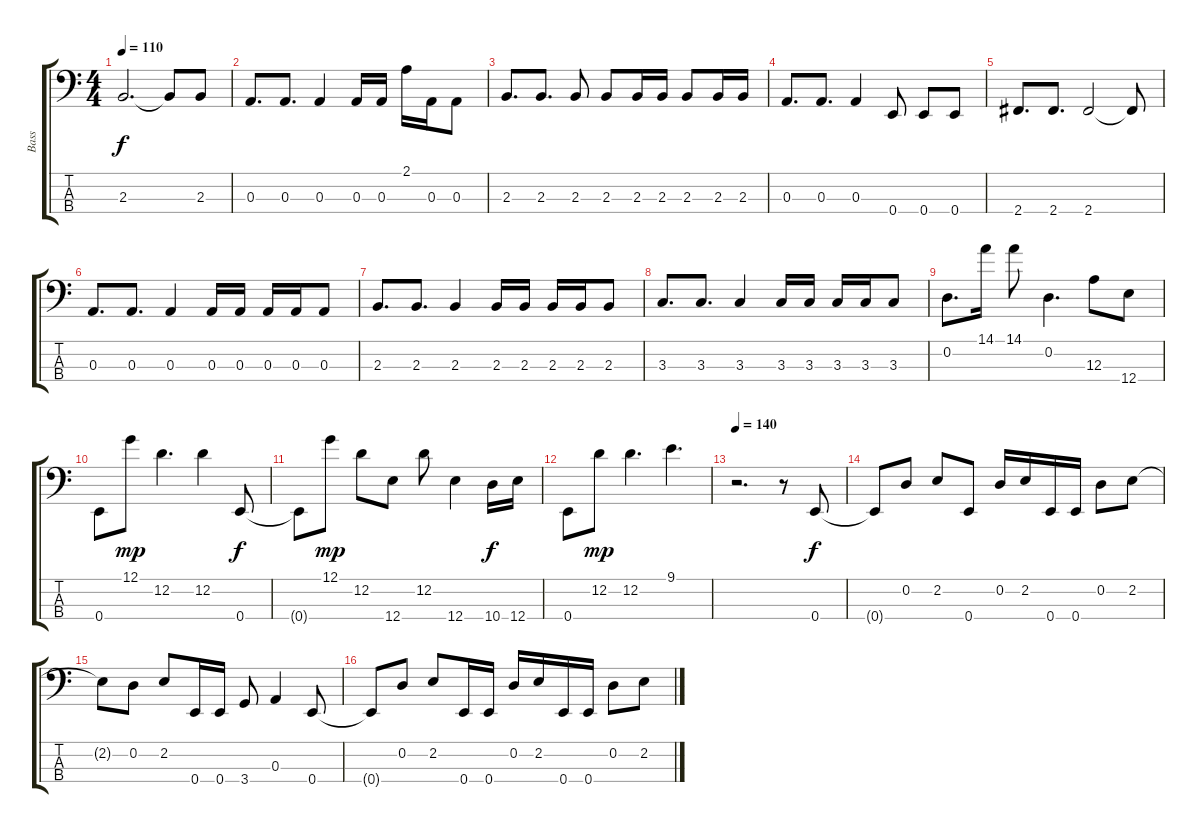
\track ("Bass" "Bass") {instrument electricbassfinger}
\staff {score tabs}
\tuning (G2 D2 A1 E1) {hide}
\ts (4 4)
\tempo 110
\clef f4
\ks c
2.3.2{d dy f} 2.3{t}.8 2.3.8 |
0.3.8{d} 0.3.8{d} 0.3.4 0.3.16 0.3.16 2.1.16 0.3.16 0.3.8 |
2.3.8{d} 2.3.8{d} 2.3.8 2.3.8 2.3.16 2.3.16 2.3.8 2.3.16 2.3.16 |
0.3.8{d} 0.3.8{d} 0.3.4 0.4.8 0.4.8 0.4.8 |
2.4.8{d} 2.4.8{d} 2.4.2 2.4{t}.8 |
0.3.8{d} 0.3.8{d} 0.3.4 0.3.16 0.3.16 0.3.16 0.3.16 0.3.8 |
2.3.8{d} 2.3.8{d} 2.3.4 2.3.16 2.3.16 2.3.16 2.3.16 2.3.8 |
3.3.8{d} 3.3.8{d} 3.3.4 3.3.16 3.3.16 3.3.16 3.3.16 3.3.8 |
0.2.8{d} 14.1.16 14.1.8 0.2.4{d} 12.3.8 12.4.8 |
0.4.8 12.1.8{dy mp} 12.2.4{d} 12.2.4 0.4.8{dy f} |
0.4{t}.8 12.1.8{dy mp} 12.2.8 12.4.8 12.2.8 12.4.4 10.4.16{dy f} 12.4.16 |
0.4.8 12.2.8{dy mp} 12.2.4{d} 9.1.4{d} |
\tempo 140
r.2{d} r.8 0.4.8{dy f} |
0.4{t}.8 0.2.8 2.2.8 0.4.8 0.2.16 2.2.16 0.4.16 0.4.16 0.2.8 2.2.8 |
2.2{t}.8 0.2.8 2.2.8 0.4.16 0.4.16 3.4.8 0.3.4 0.4.8 |
0.4{t}.8 0.2.8 2.2.8 0.4.16 0.4.16 0.2.16 2.2.16 0.4.16 0.4.16 0.2.8 2.2.8
